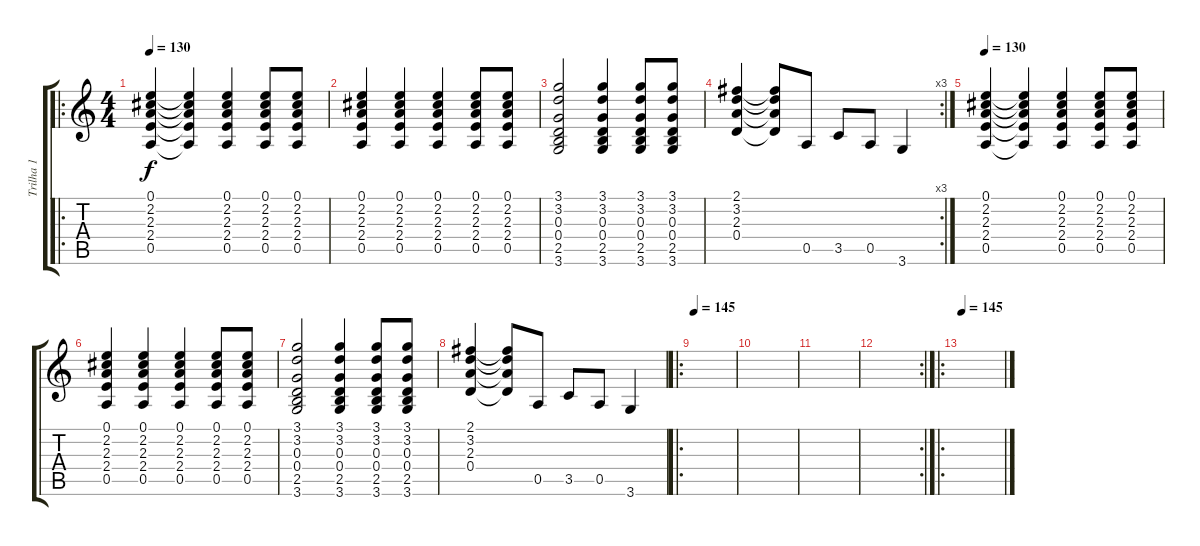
\track ("Trilha 1" "Trilha 1") {instrument electricguitarclean}
\staff {score tabs}
\tuning (E4 B3 G3 D3 A2 E2) {hide}
\ro
\ts (4 4)
\tempo 130
\clef g2
\ks c
(0.1 2.2 2.3 2.4 0.5).4{dy f} (0.1{t} 2.2{t} 2.3{t} 2.4{t} 0.5{t}).4 (0.1 2.2 2.3 2.4 0.5).4 (0.1 2.2 2.3 2.4 0.5).8 (0.1 2.2 2.3 2.4 0.5).8 |
(0.1 2.2 2.3 2.4 0.5).4 (0.1 2.2 2.3 2.4 0.5).4 (0.1 2.2 2.3 2.4 0.5).4 (0.1 2.2 2.3 2.4 0.5).8 (0.1 2.2 2.3 2.4 0.5).8 |
(3.1 3.2 0.3 0.4 2.5 3.6).2 (3.1 3.2 0.3 0.4 2.5 3.6).4 (3.1 3.2 0.3 0.4 2.5 3.6).8 (3.1 3.2 0.3 0.4 2.5 3.6).8 |
\rc 3
(2.1 3.2 2.3 0.4).4 (2.1{t} 3.2{t} 2.3{t} 0.4{t}).8 0.5.8 3.5.8 0.5.8 3.6.4 |
\tempo 130
(0.1 2.2 2.3 2.4 0.5).4 (0.1{t} 2.2{t} 2.3{t} 2.4{t} 0.5{t}).4 (0.1 2.2 2.3 2.4 0.5).4 (0.1 2.2 2.3 2.4 0.5).8 (0.1 2.2 2.3 2.4 0.5).8 |
(0.1 2.2 2.3 2.4 0.5).4 (0.1 2.2 2.3 2.4 0.5).4 (0.1 2.2 2.3 2.4 0.5).4 (0.1 2.2 2.3 2.4 0.5).8 (0.1 2.2 2.3 2.4 0.5).8 |
(3.1 3.2 0.3 0.4 2.5 3.6).2 (3.1 3.2 0.3 0.4 2.5 3.6).4 (3.1 3.2 0.3 0.4 2.5 3.6).8 (3.1 3.2 0.3 0.4 2.5 3.6).8 |
(2.1 3.2 2.3 0.4).4 (2.1{t} 3.2{t} 2.3{t} 0.4{t}).8 0.5.8 3.5.8 0.5.8 3.6.4 |
\ro
\tempo 145
|
|
|
\rc 2
|
\ro
\tempo 145
